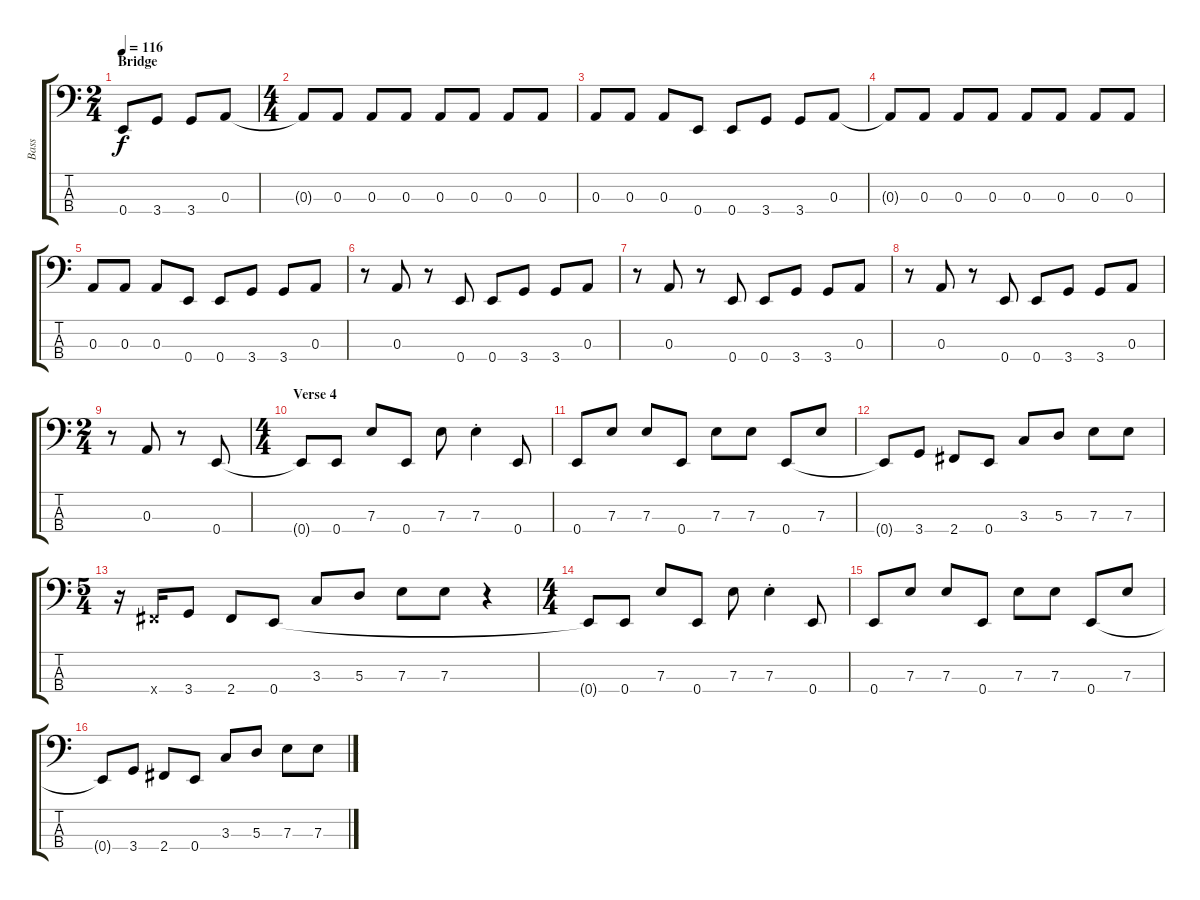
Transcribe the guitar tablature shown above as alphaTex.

\track ("Bass" "Bass") {instrument electricbassfinger}
\staff {score tabs}
\tuning (G2 D2 A1 E1) {hide}
\ts (2 4)
\section ("" "Bridge")
\tempo 116
\clef f4
\ks c
0.4.8{dy f} 3.4.8 3.4.8 0.3.8 |
\ts (4 4)
0.3{t}.8 0.3.8 0.3.8 0.3.8 0.3.8 0.3.8 0.3.8 0.3.8 |
0.3.8 0.3.8 0.3.8 0.4.8 0.4.8 3.4.8 3.4.8 0.3.8 |
0.3{t}.8 0.3.8 0.3.8 0.3.8 0.3.8 0.3.8 0.3.8 0.3.8 |
0.3.8 0.3.8 0.3.8 0.4.8 0.4.8 3.4.8 3.4.8 0.3.8 |
r.8 0.3.8 r.8 0.4.8 0.4.8 3.4.8 3.4.8 0.3.8 |
r.8 0.3.8 r.8 0.4.8 0.4.8 3.4.8 3.4.8 0.3.8 |
r.8 0.3.8 r.8 0.4.8 0.4.8 3.4.8 3.4.8 0.3.8 |
\ts (2 4)
r.8 0.3.8 r.8 0.4.8 |
\ts (4 4)
\section ("" "Verse 4")
0.4{t}.8 0.4.8 7.3.8 0.4.8 7.3.8 7.3{st}.4 0.4.8 |
0.4.8 7.3.8 7.3.8 0.4.8 7.3.8 7.3.8 0.4.8 7.3.8 |
0.4{t}.8 3.4.8 2.4.8 0.4.8 3.3.8 5.3.8 7.3.8 7.3.8 |
\ts (5 4)
r.16 2.4{x}.16 3.4.8 2.4.8 0.4.8 3.3.8 5.3.8 7.3.8 7.3.8 r.4 |
\ts (4 4)
0.4{t}.8 0.4.8 7.3.8 0.4.8 7.3.8 7.3{st}.4 0.4.8 |
0.4.8 7.3.8 7.3.8 0.4.8 7.3.8 7.3.8 0.4.8 7.3.8 |
0.4{t}.8 3.4.8 2.4.8 0.4.8 3.3.8 5.3.8 7.3.8 7.3.8
